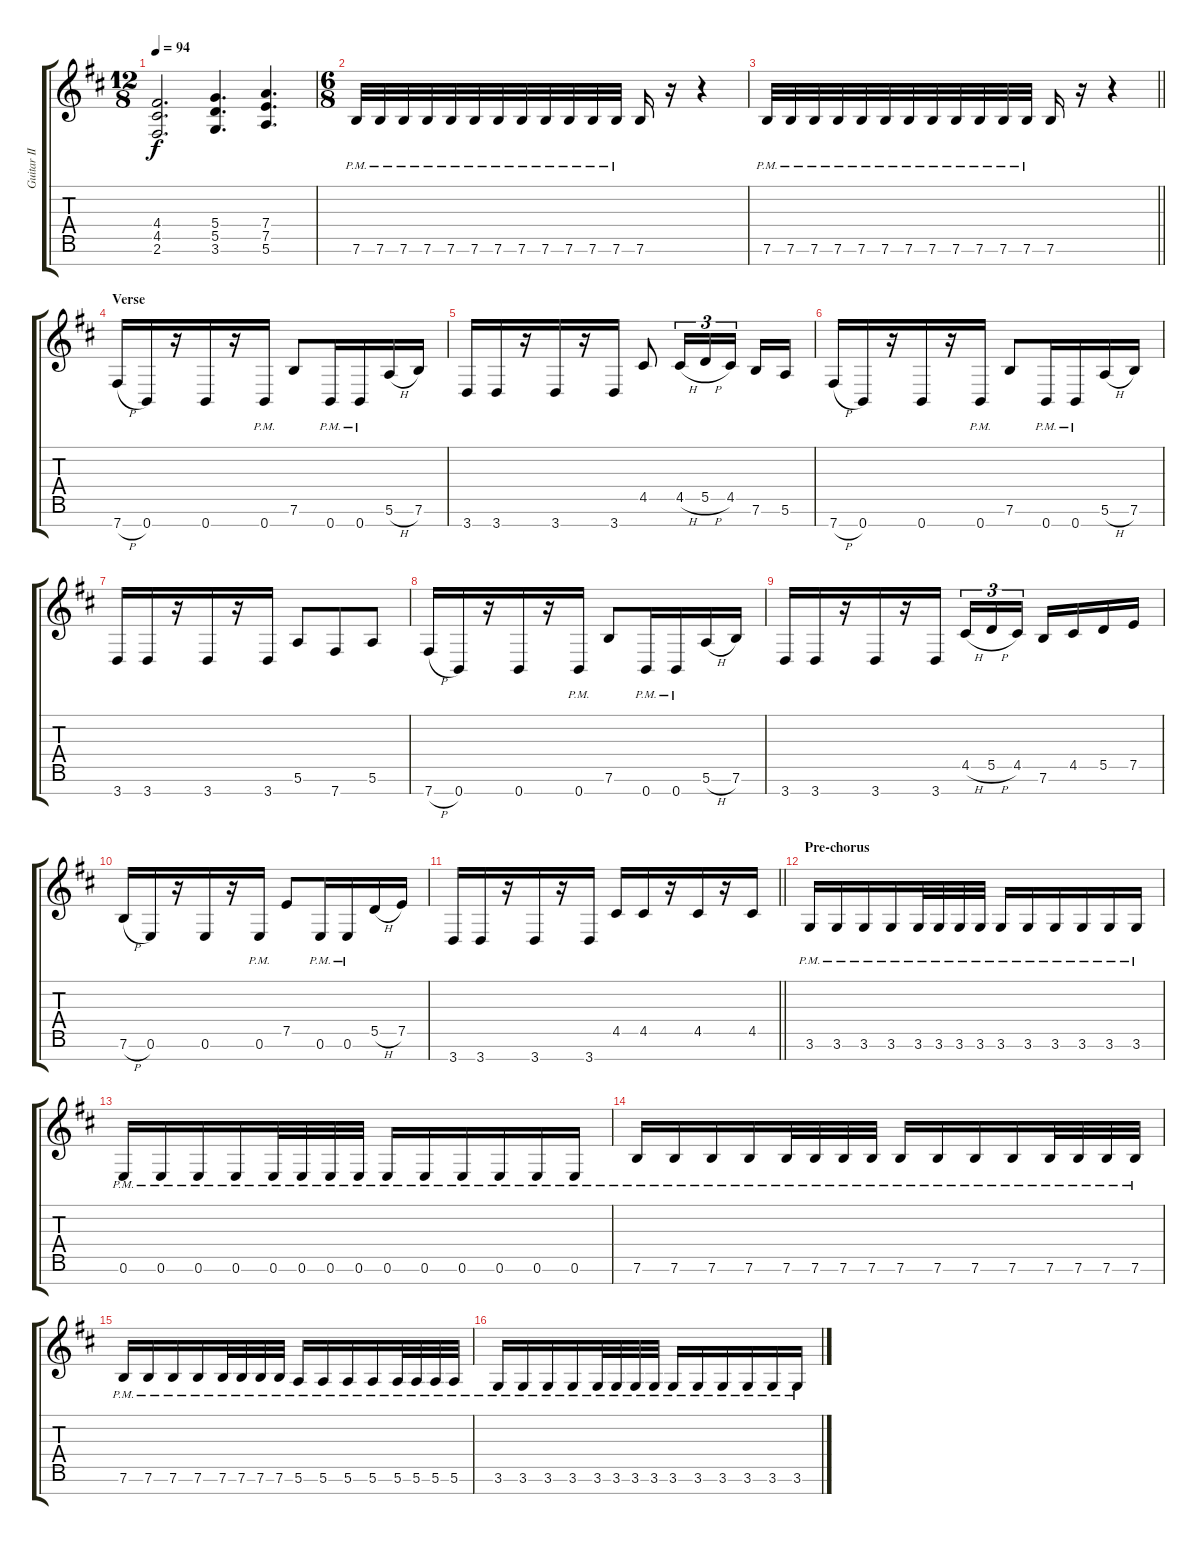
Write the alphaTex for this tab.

\track ("Guitar II" "Guitar II") {instrument distortionguitar}
\staff {score tabs}
\tuning (E4 B3 G3 D3 A2 E2 B1) {hide}
\ts (12 8)
\tempo 94
\clef g2
\ks bminor
(4.4 4.5 2.6).2{d dy f} (5.4 5.5 3.6).4{d} (7.4 7.5 5.6).4{d} |
\ts (6 8)
7.6{pm}.32 7.6{pm}.32 7.6{pm}.32 7.6{pm}.32 7.6{pm}.32 7.6{pm}.32 7.6{pm}.32 7.6{pm}.32 7.6{pm}.32 7.6{pm}.32 7.6{pm}.32 7.6{pm}.32 7.6.16 r.16 r.4 |
\barLineRight lightlight
7.6{pm}.32 7.6{pm}.32 7.6{pm}.32 7.6{pm}.32 7.6{pm}.32 7.6{pm}.32 7.6{pm}.32 7.6{pm}.32 7.6{pm}.32 7.6{pm}.32 7.6{pm}.32 7.6{pm}.32 7.6.16 r.16 r.4 |
\section ("" "Verse")
7.7{h}.16 0.7.16 r.16 0.7.16 r.16 0.7{pm}.16 7.6.8 0.7{pm}.16 0.7{pm}.16 5.6{h}.16 7.6.16 |
3.7.16 3.7.16 r.16 3.7.16 r.16 3.7.16 4.5.8 4.5{h}.16{tu (3 2)} 5.5{h}.16{tu (3 2)} 4.5.16{tu (3 2) beam splitsecondary} 7.6.16 5.6.16 |
7.7{h}.16 0.7.16 r.16 0.7.16 r.16 0.7{pm}.16 7.6.8 0.7{pm}.16 0.7{pm}.16 5.6{h}.16 7.6.16 |
3.7.16 3.7.16 r.16 3.7.16 r.16 3.7.16 5.6.8 7.7.8 5.6.8 |
7.7{h}.16 0.7.16 r.16 0.7.16 r.16 0.7{pm}.16 7.6.8 0.7{pm}.16 0.7{pm}.16 5.6{h}.16 7.6.16 |
3.7.16 3.7.16 r.16 3.7.16 r.16 3.7.16 4.5{h}.16{tu (3 2)} 5.5{h}.16{tu (3 2)} 4.5.16{tu (3 2) beam splitsecondary} 7.6.16 4.5.16 5.5.16 7.5.16 |
7.6{h}.16 0.6.16 r.16 0.6.16 r.16 0.6{pm}.16 7.5.8 0.6{pm}.16 0.6{pm}.16 5.5{h}.16 7.5.16 |
\barLineRight lightlight
3.7.16 3.7.16 r.16 3.7.16 r.16 3.7.16 4.5.16 4.5.16 r.16 4.5.16 r.16 4.5.16 |
\section ("" "Pre-chorus")
3.6{pm}.16 3.6{pm}.16 3.6{pm}.16 3.6{pm}.16 3.6{pm}.32 3.6{pm}.32 3.6{pm}.32 3.6{pm}.32 3.6{pm}.16 3.6{pm}.16 3.6{pm}.16 3.6{pm}.16 3.6{pm}.16 3.6{pm}.16 |
0.6{pm}.16 0.6{pm}.16 0.6{pm}.16 0.6{pm}.16 0.6{pm}.32 0.6{pm}.32 0.6{pm}.32 0.6{pm}.32 0.6{pm}.16 0.6{pm}.16 0.6{pm}.16 0.6{pm}.16 0.6{pm}.16 0.6{pm}.16 |
7.6{pm}.16 7.6{pm}.16 7.6{pm}.16 7.6{pm}.16 7.6{pm}.32 7.6{pm}.32 7.6{pm}.32 7.6{pm}.32 7.6{pm}.16 7.6{pm}.16 7.6{pm}.16 7.6{pm}.16 7.6{pm}.32 7.6{pm}.32 7.6{pm}.32 7.6{pm}.32 |
7.6{pm}.16 7.6{pm}.16 7.6{pm}.16 7.6{pm}.16 7.6{pm}.32 7.6{pm}.32 7.6{pm}.32 7.6{pm}.32 5.6{pm}.16 5.6{pm}.16 5.6{pm}.16 5.6{pm}.16 5.6{pm}.32 5.6{pm}.32 5.6{pm}.32 5.6{pm}.32 |
3.6{pm}.16 3.6{pm}.16 3.6{pm}.16 3.6{pm}.16 3.6{pm}.32 3.6{pm}.32 3.6{pm}.32 3.6{pm}.32 3.6{pm}.16 3.6{pm}.16 3.6{pm}.16 3.6{pm}.16 3.6{pm}.16 3.6{pm}.16
